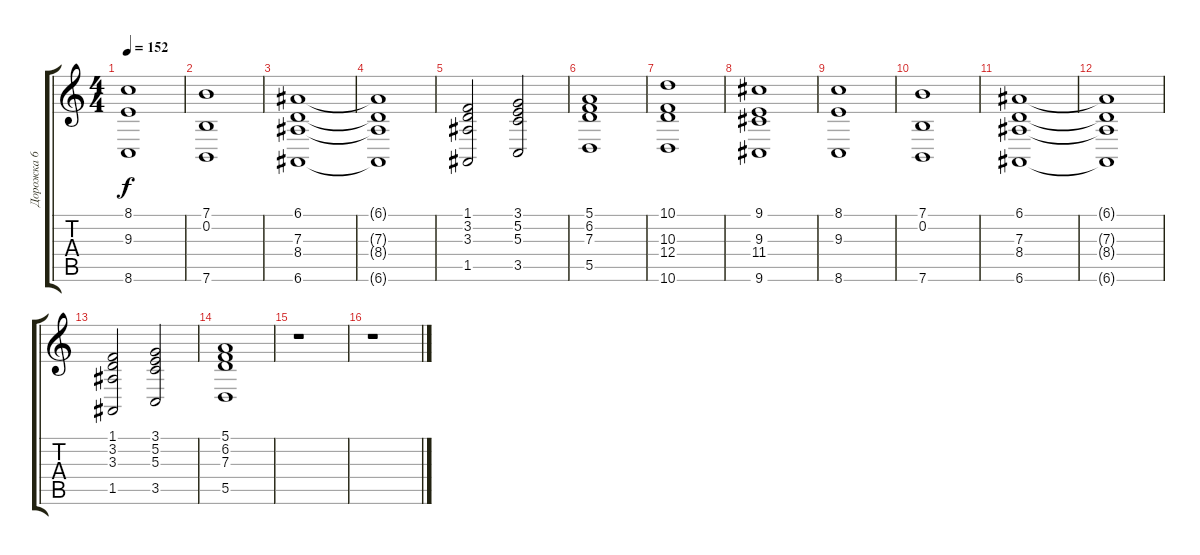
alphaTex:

\track ("Дорожка 6" "Дорожка 6") {instrument stringensemble1}
\staff {score tabs}
\tuning (E4 B3 G3 D3 A2 E2) {hide}
\ts (4 4)
\tempo 152
\clef g2
\ks c
(8.1 9.3 8.6).1{dy f} |
(7.1 0.2 7.6).1 |
(6.1 7.3 8.4 6.6).1 |
(6.1{t} 7.3{t} 8.4{t} 6.6{t}).1 |
(1.1 3.2 3.3 1.5).2 (3.1 5.2 5.3 3.5).2 |
(5.1 6.2 7.3 5.5).1 |
(10.1 10.3 12.4 10.6).1 |
(9.1 9.3 11.4 9.6).1 |
(8.1 9.3 8.6).1 |
(7.1 0.2 7.6).1 |
(6.1 7.3 8.4 6.6).1 |
(6.1{t} 7.3{t} 8.4{t} 6.6{t}).1 |
(1.1 3.2 3.3 1.5).2 (3.1 5.2 5.3 3.5).2 |
(5.1 6.2 7.3 5.5).1 |
r.1 |
r.1
